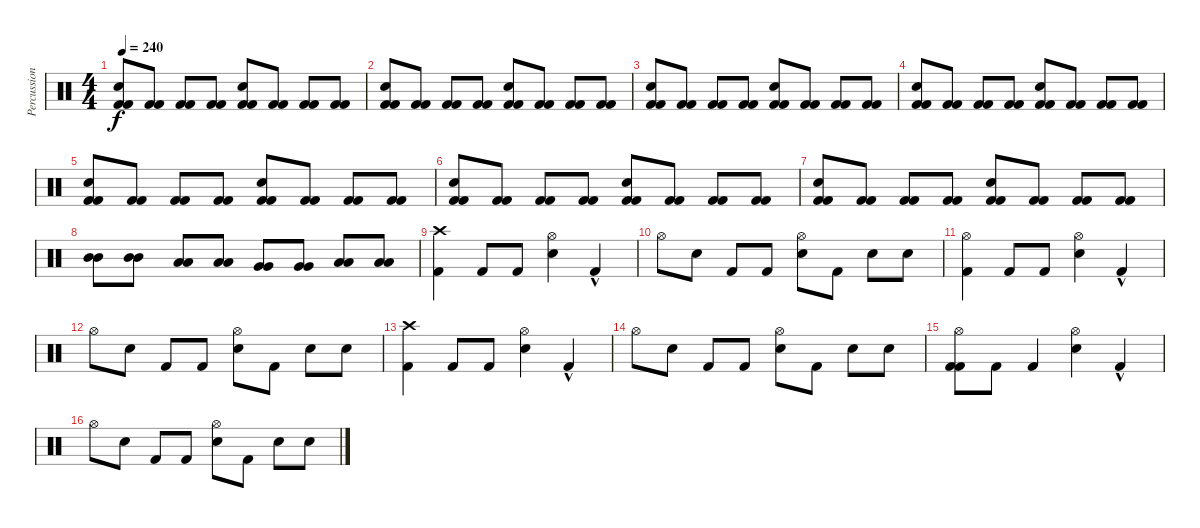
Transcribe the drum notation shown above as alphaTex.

\track ("Percussion" "Percussion") {instrument percussion}
\staff {score}
\articulation defaults
\ts (4 4)
\tempo 240
\clef neutral
\ks c
("Electric Snare (hit)" "Kick (hit) 2" "Kick (hit) 2").8{dy f} ("Kick (hit) 2" "Kick (hit) 2").8 ("Kick (hit) 2" "Kick (hit) 2").8 ("Kick (hit) 2" "Kick (hit) 2").8 ("Electric Snare (hit)" "Kick (hit) 2" "Kick (hit) 2").8 ("Kick (hit) 2" "Kick (hit) 2").8 ("Kick (hit) 2" "Kick (hit) 2").8 ("Kick (hit) 2" "Kick (hit) 2").8 |
("Electric Snare (hit)" "Kick (hit) 2" "Kick (hit) 2").8 ("Kick (hit) 2" "Kick (hit) 2").8 ("Kick (hit) 2" "Kick (hit) 2").8 ("Kick (hit) 2" "Kick (hit) 2").8 ("Electric Snare (hit)" "Kick (hit) 2" "Kick (hit) 2").8 ("Kick (hit) 2" "Kick (hit) 2").8 ("Kick (hit) 2" "Kick (hit) 2").8 ("Kick (hit) 2" "Kick (hit) 2").8 |
("Electric Snare (hit)" "Kick (hit) 2" "Kick (hit) 2").8 ("Kick (hit) 2" "Kick (hit) 2").8 ("Kick (hit) 2" "Kick (hit) 2").8 ("Kick (hit) 2" "Kick (hit) 2").8 ("Electric Snare (hit)" "Kick (hit) 2" "Kick (hit) 2").8 ("Kick (hit) 2" "Kick (hit) 2").8 ("Kick (hit) 2" "Kick (hit) 2").8 ("Kick (hit) 2" "Kick (hit) 2").8 |
("Electric Snare (hit)" "Kick (hit) 2" "Kick (hit) 2").8 ("Kick (hit) 2" "Kick (hit) 2").8 ("Kick (hit) 2" "Kick (hit) 2").8 ("Kick (hit) 2" "Kick (hit) 2").8 ("Electric Snare (hit)" "Kick (hit) 2" "Kick (hit) 2").8 ("Kick (hit) 2" "Kick (hit) 2").8 ("Kick (hit) 2" "Kick (hit) 2").8 ("Kick (hit) 2" "Kick (hit) 2").8 |
("Electric Snare (hit)" "Kick (hit) 2" "Kick (hit) 2").8 ("Kick (hit) 2" "Kick (hit) 2").8 ("Kick (hit) 2" "Kick (hit) 2").8 ("Kick (hit) 2" "Kick (hit) 2").8 ("Electric Snare (hit)" "Kick (hit) 2" "Kick (hit) 2").8 ("Kick (hit) 2" "Kick (hit) 2").8 ("Kick (hit) 2" "Kick (hit) 2").8 ("Kick (hit) 2" "Kick (hit) 2").8 |
("Electric Snare (hit)" "Kick (hit) 2" "Kick (hit) 2").8 ("Kick (hit) 2" "Kick (hit) 2").8 ("Kick (hit) 2" "Kick (hit) 2").8 ("Kick (hit) 2" "Kick (hit) 2").8 ("Electric Snare (hit)" "Kick (hit) 2" "Kick (hit) 2").8 ("Kick (hit) 2" "Kick (hit) 2").8 ("Kick (hit) 2" "Kick (hit) 2").8 ("Kick (hit) 2" "Kick (hit) 2").8 |
("Electric Snare (hit)" "Kick (hit) 2" "Kick (hit) 2").8 ("Kick (hit) 2" "Kick (hit) 2").8 ("Kick (hit) 2" "Kick (hit) 2").8 ("Kick (hit) 2" "Kick (hit) 2").8 ("Electric Snare (hit)" "Kick (hit) 2" "Kick (hit) 2").8 ("Kick (hit) 2" "Kick (hit) 2").8 ("Kick (hit) 2" "Kick (hit) 2").8 ("Kick (hit) 2" "Kick (hit) 2").8 |
("Mid Tom (hit)" "Mid Tom (hit)").8 ("Mid Tom (hit)" "Mid Tom (hit)").8 ("Low Tom (hit)" "Low Tom (hit)").8 ("Low Tom (hit)" "Low Tom (hit)").8 ("Very Low Tom (hit)" "Very Low Tom (hit)").8 ("Very Low Tom (hit)" "Very Low Tom (hit)").8 ("Low Floor Tom (hit)" "Low Floor Tom (hit)").8 ("Low Floor Tom (hit)" "Low Floor Tom (hit)").8 |
("Crash high (hit)" "Kick (hit) 2").4 "Kick (hit) 2".8 "Kick (hit) 2".8 ("Hi-Hat (open)" "Electric Snare (hit)").4 "Kick (hit) 2"{hac}.4 |
"Hi-Hat (open)".8 "Electric Snare (hit)".8 "Kick (hit) 2".8 "Kick (hit) 2".8 ("Hi-Hat (open)" "Electric Snare (hit)").8 "Kick (hit) 2".8 "Electric Snare (hit)".8 "Electric Snare (hit)".8 |
("Hi-Hat (open)" "Kick (hit) 2").4 "Kick (hit) 2".8 "Kick (hit) 2".8 ("Hi-Hat (open)" "Electric Snare (hit)").4 "Kick (hit) 2"{hac}.4 |
"Hi-Hat (open)".8 "Electric Snare (hit)".8 "Kick (hit) 2".8 "Kick (hit) 2".8 ("Hi-Hat (open)" "Electric Snare (hit)").8 "Kick (hit) 2".8 "Electric Snare (hit)".8 "Electric Snare (hit)".8 |
("Crash high (hit)" "Kick (hit) 2").4 "Kick (hit) 2".8 "Kick (hit) 2".8 ("Hi-Hat (open)" "Electric Snare (hit)").4 "Kick (hit) 2"{hac}.4 |
"Hi-Hat (open)".8 "Electric Snare (hit)".8 "Kick (hit) 2".8 "Kick (hit) 2".8 ("Hi-Hat (open)" "Electric Snare (hit)").8 "Kick (hit) 2".8 "Electric Snare (hit)".8 "Electric Snare (hit)".8 |
("Hi-Hat (open)" "Kick (hit) 2" "Kick (hit) 2").8 "Kick (hit) 2".8 "Kick (hit) 2".4 ("Hi-Hat (open)" "Electric Snare (hit)").4 "Kick (hit) 2"{hac}.4 |
"Hi-Hat (open)".8 "Electric Snare (hit)".8 "Kick (hit) 2".8 "Kick (hit) 2".8 ("Hi-Hat (open)" "Electric Snare (hit)").8 "Kick (hit) 2".8 "Electric Snare (hit)".8 "Electric Snare (hit)".8
